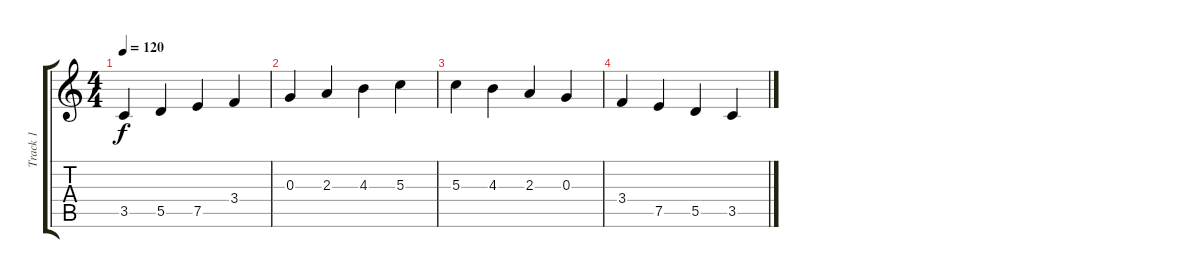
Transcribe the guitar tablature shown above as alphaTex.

\track ("Track 1" "Track 1") {instrument acousticguitarsteel}
\staff {score tabs}
\tuning (E4 B3 G3 D3 A2 E2) {hide}
\ts (4 4)
\tempo 120
\clef g2
\ks c
3.5.4{dy f instrument acousticguitarsteel} 5.5.4 7.5.4 3.4.4 |
0.3.4 2.3.4 4.3.4 5.3.4 |
5.3.4 4.3.4 2.3.4 0.3.4 |
3.4.4 7.5.4 5.5.4 3.5.4
